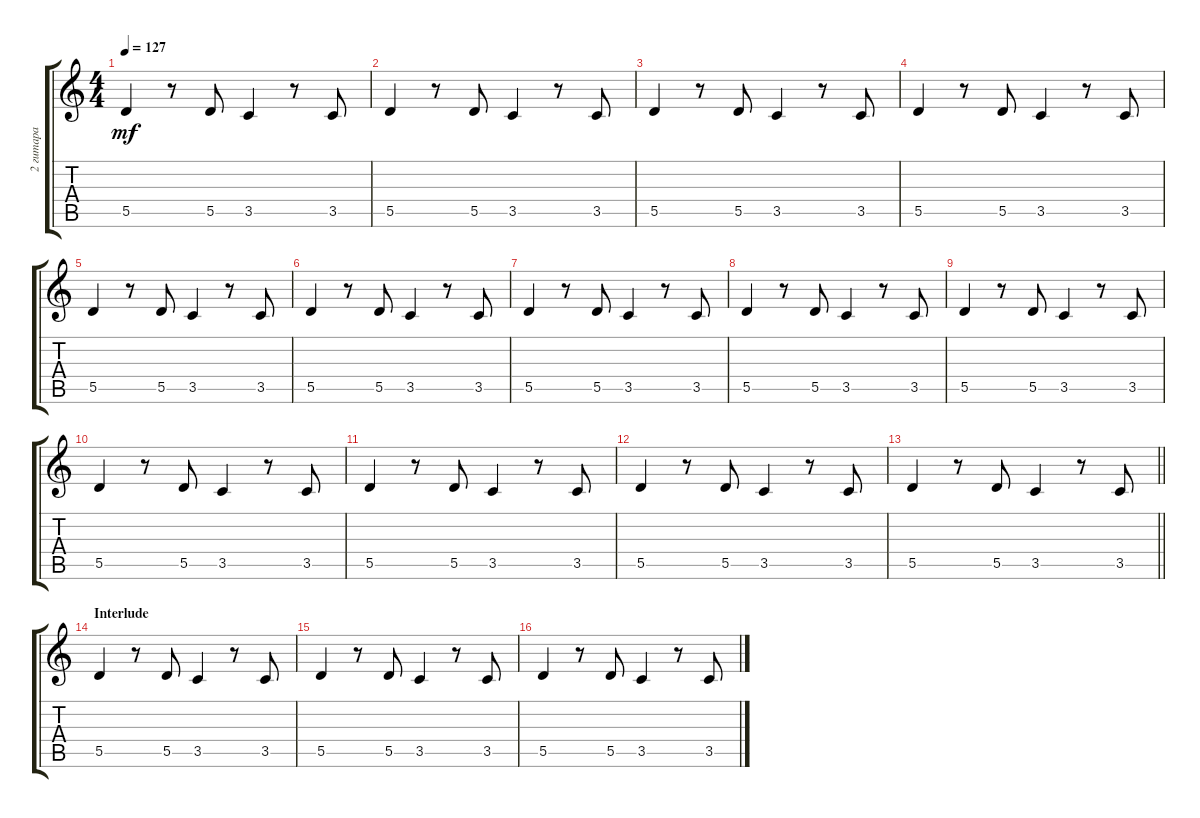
\track ("2 гитара" "2 гитара") {instrument acousticguitarsteel}
\staff {score tabs}
\tuning (E4 B3 G3 D3 A2 E2) {hide}
\ts (4 4)
\tempo 127
\clef g2
\ks c
5.5.4{dy mf} r.8 5.5.8 3.5.4 r.8 3.5.8 |
5.5.4 r.8 5.5.8 3.5.4 r.8 3.5.8 |
5.5.4 r.8 5.5.8 3.5.4 r.8 3.5.8 |
5.5.4 r.8 5.5.8 3.5.4 r.8 3.5.8 |
5.5.4 r.8 5.5.8 3.5.4 r.8 3.5.8 |
5.5.4 r.8 5.5.8 3.5.4 r.8 3.5.8 |
5.5.4 r.8 5.5.8 3.5.4 r.8 3.5.8 |
5.5.4 r.8 5.5.8 3.5.4 r.8 3.5.8 |
5.5.4 r.8 5.5.8 3.5.4 r.8 3.5.8 |
5.5.4 r.8 5.5.8 3.5.4 r.8 3.5.8 |
5.5.4 r.8 5.5.8 3.5.4 r.8 3.5.8 |
5.5.4 r.8 5.5.8 3.5.4 r.8 3.5.8 |
\barLineRight lightlight
5.5.4 r.8 5.5.8 3.5.4 r.8 3.5.8 |
\section ("" "Interlude")
5.5.4 r.8 5.5.8 3.5.4 r.8 3.5.8 |
5.5.4 r.8 5.5.8 3.5.4 r.8 3.5.8 |
5.5.4 r.8 5.5.8 3.5.4 r.8 3.5.8
